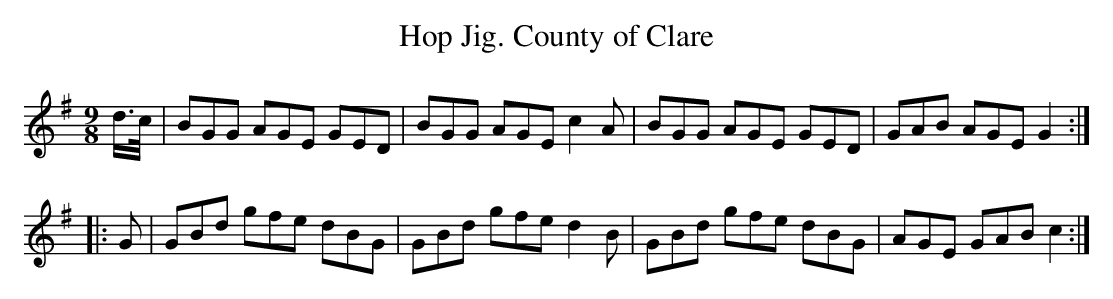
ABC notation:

X:1
T:Hop Jig. County of Clare
M:9/8
L:1/8
K:G
d/>c/|BGG AGE GED|BGG AGE c2A|BGG AGE GED|GAB AGE G2:|
|:G|GBd gfe dBG|GBd gfe d2B|GBd gfe dBG|AGE GAB c2:|
